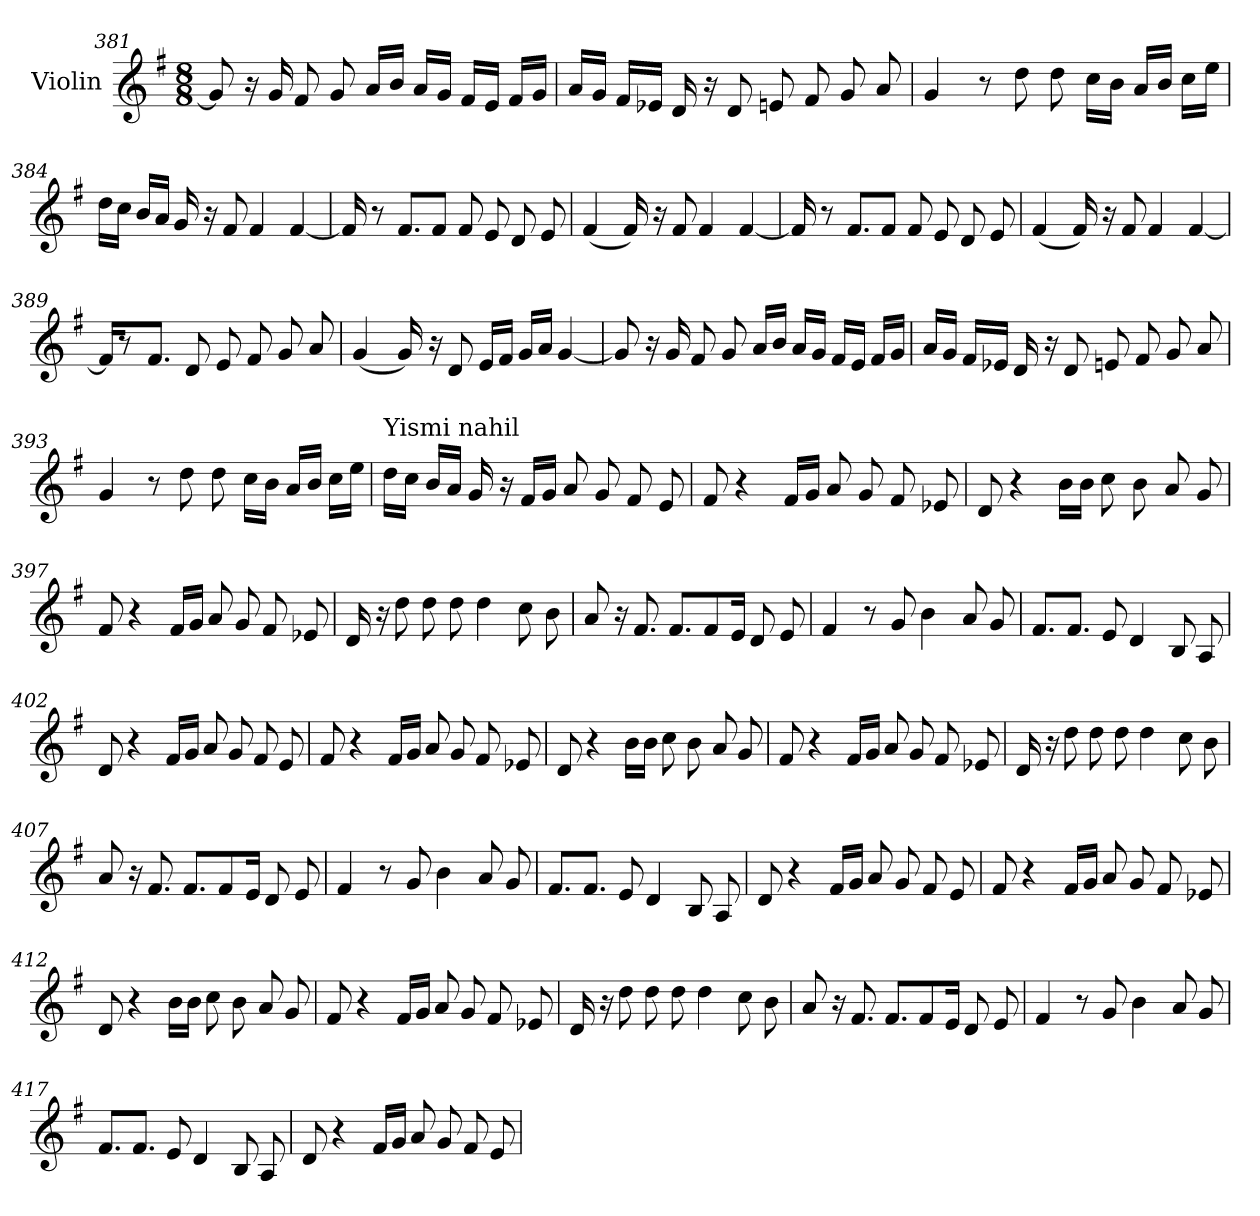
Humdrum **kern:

**kern
*part1
*staff1
*I"Violin
*clefG2
*k[f#]
*G:
*M8/8
=381
8g/]
16r
16g/
8f#/
8g/
16a/LL
16b/JJ
16a/LL
16g/JJ
16f#/LL
16e/JJ
16f#/LL
16g/JJ
!!LO:LB:g=z
=382
16a/LL
16g/JJ
16f#/LL
16e-X/JJ
16d/
16r
8d/
8en/
8f#/
8g/
8a/
=383
4g/
8r
8dd\
8dd\
16cc\LL
16b\JJ
16a/LL
16b/JJ
16cc\LL
16ee\JJ
=384
16dd\LL
16cc\JJ
16b/LL
16a/JJ
16g/
16r
8f#/
4f#/
[4f#/
!!LO:LB:g=z
=385
16f#/]
8r
8.f#/L
8f#/J
8f#/
8e/
8d/
8e/
=386
(<4f#/
16f#/)
16r
8f#/
4f#/
[4f#/
=387
16f#/]
8r
8.f#/L
8f#/J
8f#/
8e/
8d/
8e/
=388
(<4f#/
16f#/)
16r
8f#/
4f#/
[4f#/
!!LO:LB:g=z
=389
16f#/KL]
8r
8.f#/J
8d/
8e/
8f#/
8g/
8a/
=390
(<4g/
16g/)
16r
8d/
16e/LL
16f#/JJ
16g/LL
16a/JJ
[4g/
=391
8g/]
16r
16g/
8f#/
8g/
16a/LL
16b/JJ
16a/LL
16g/JJ
16f#/LL
16e/JJ
16f#/LL
16g/JJ
!!LO:LB:g=z
=392
16a/LL
16g/JJ
16f#/LL
16e-X/JJ
16d/
16r
8d/
8en/
8f#/
8g/
8a/
=393
4g/
8r
8dd\
8dd\
16cc\LL
16b\JJ
16a/LL
16b/JJ
16cc\LL
16ee\JJ
=394
!LO:TX:a:t=Yismi nahil
16dd\LL
16cc\JJ
16b/LL
16a/JJ
16g/
16r
16f#/LL
16g/JJ
8a/
8g/
8f#/
8e/
!!LO:LB:g=z
=395
8f#/
4r
16f#/LL
16g/JJ
8a/
8g/
8f#/
8e-X/
=396
8d/
4r
16b\LL
16b\JJ
8cc\
8b\
8a/
8g/
=397
8f#/
4r
16f#/LL
16g/JJ
8a/
8g/
8f#/
8e-X/
=398
16d/
16r
8dd\
8dd\
8dd\
4dd\
8cc\
8b\
!!LO:LB:g=z
=399
8a/
16r
8.f#/
8.f#/L
8f#/
16e/Jk
8d/
8e/
=400
4f#/
8r
8g/
4b\
8a/
8g/
=401
8.f#/L
8.f#/J
8e/
4d/
8B/
8A/
=402
8d/
4r
16f#/LL
16g/JJ
8a/
8g/
8f#/
8e/
!!LO:PB:g=z
=403
8f#/
4r
16f#/LL
16g/JJ
8a/
8g/
8f#/
8e-X/
=404
8d/
4r
16b\LL
16b\JJ
8cc\
8b\
8a/
8g/
=405
8f#/
4r
16f#/LL
16g/JJ
8a/
8g/
8f#/
8e-X/
=406
16d/
16r
8dd\
8dd\
8dd\
4dd\
8cc\
8b\
!!LO:LB:g=z
=407
8a/
16r
8.f#/
8.f#/L
8f#/
16e/Jk
8d/
8e/
=408
4f#/
8r
8g/
4b\
8a/
8g/
=409
8.f#/L
8.f#/J
8e/
4d/
8B/
8A/
=410
8d/
4r
16f#/LL
16g/JJ
8a/
8g/
8f#/
8e/
!!LO:LB:g=z
=411
8f#/
4r
16f#/LL
16g/JJ
8a/
8g/
8f#/
8e-X/
=412
8d/
4r
16b\LL
16b\JJ
8cc\
8b\
8a/
8g/
=413
8f#/
4r
16f#/LL
16g/JJ
8a/
8g/
8f#/
8e-X/
=414
16d/
16r
8dd\
8dd\
8dd\
4dd\
8cc\
8b\
!!LO:LB:g=z
=415
8a/
16r
8.f#/
8.f#/L
8f#/
16e/Jk
8d/
8e/
=416
4f#/
8r
8g/
4b\
8a/
8g/
=417
8.f#/L
8.f#/J
8e/
4d/
8B/
8A/
=418
8d/
4r
16f#/LL
16g/JJ
8a/
8g/
8f#/
8e/
=
*-
